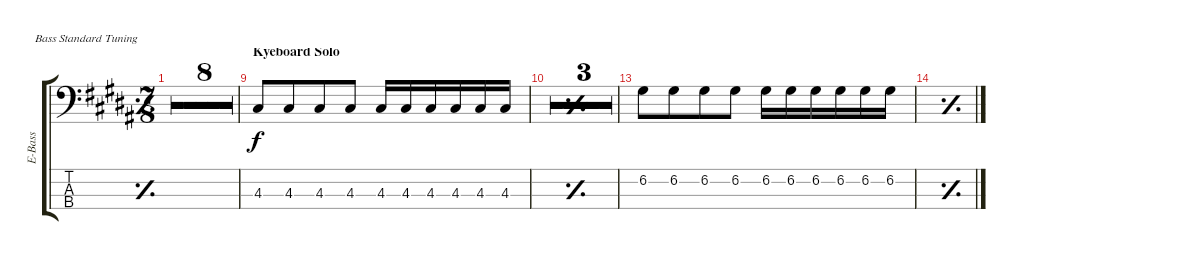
\defaultSystemsLayout 4
\bracketExtendMode groupsimilarinstruments
\otherSystemsTrackNameOrientation horizontal
\track ("Electric Bass" "E-Bass") {multiBarRest instrument electricbassfinger}
\staff {score tabs}
\tuning (G2 D2 A1 E1)
\ts (7 8)
\tempo 145
\clef f4
\simile simple
\ks b
|
|
|
|
|
|
|
|
\section ("" "Kyeboard Solo")
4.3{acc #}.8 4.3{acc #}.8 4.3{acc #}.8 4.3{acc #}.8 4.3{acc #}.16 4.3{acc #}.16 4.3{acc #}.16 4.3{acc #}.16 4.3{acc #}.16 4.3{acc #}.16 |
\simile simple
|
|
|
\simile none
6.2{acc #}.8 6.2{acc #}.8 6.2{acc #}.8 6.2{acc #}.8 6.2{acc #}.16 6.2{acc #}.16 6.2{acc #}.16 6.2{acc #}.16 6.2{acc #}.16 6.2{acc #}.16 |
\simile simple
